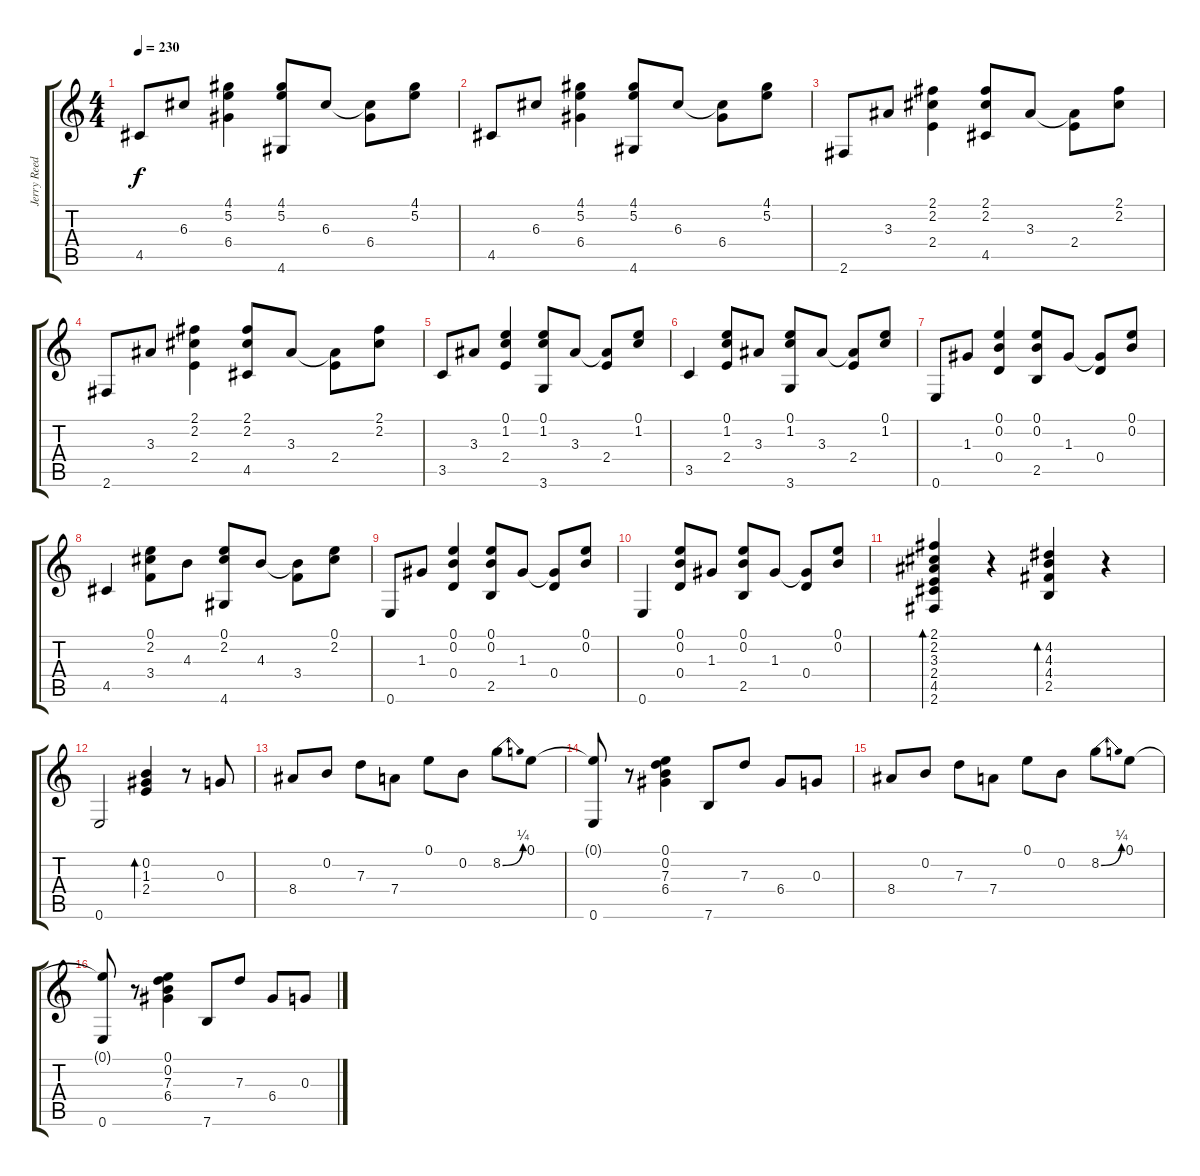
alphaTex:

\track ("Jerry Reed" "Jerry Reed") {instrument acousticguitarnylon}
\staff {score tabs}
\tuning (E4 B3 G3 D3 A2 E2) {hide}
\ts (4 4)
\tempo 230
\clef g2
\ks c
4.5.8{dy f} 6.3.8 (4.1 5.2 6.4).4 (4.1 5.2 4.6).8 6.3.8 (6.3{t} 6.4).8 (4.1 5.2).8 |
4.5.8 6.3.8 (4.1 5.2 6.4).4 (4.1 5.2 4.6).8 6.3.8 (6.3{t} 6.4).8 (4.1 5.2).8 |
2.6.8 3.3.8 (2.1 2.2 2.4).4 (2.1 2.2 4.5).8 3.3.8 (3.3{t} 2.4).8 (2.1 2.2).8 |
2.6.8 3.3.8 (2.1 2.2 2.4).4 (2.1 2.2 4.5).8 3.3.8 (3.3{t} 2.4).8 (2.1 2.2).8 |
3.5.8 3.3.8 (0.1 1.2 2.4).4 (0.1 1.2 3.6).8 3.3.8 (3.3{t} 2.4).8 (0.1 1.2).8 |
3.5.4 (0.1 1.2 2.4).8 3.3.8 (0.1 1.2 3.6).8 3.3.8 (3.3{t} 2.4).8 (0.1 1.2).8 |
0.6.8 1.3.8 (0.1 0.2 0.4).4 (0.1 0.2 2.5).8 1.3.8 (1.3{t} 0.4).8 (0.1 0.2).8 |
4.5.4 (0.1 2.2 3.4).8 4.3.8 (0.1 2.2 4.6).8 4.3.8 (4.3{t} 3.4).8 (0.1 2.2).8 |
0.6.8 1.3.8 (0.1 0.2 0.4).4 (0.1 0.2 2.5).8 1.3.8 (1.3{t} 0.4).8 (0.1 0.2).8 |
0.6.4 (0.1 0.2 0.4).8 1.3.8 (0.1 0.2 2.5).8 1.3.8 (1.3{t} 0.4).8 (0.1 0.2).8 |
(2.1 2.2 3.3 2.4 4.5 2.6).4{bd 120} r.4 (4.2 4.3 4.4 2.5).4{bd 120} r.4 |
0.6.2 (0.2 1.3 2.4).4{bd 60} r.8 0.3.8{volume 13} |
8.4.8 0.2.8 7.3.8 7.4.8 0.1.8 0.2.8 8.2{be (bend 0 0 60 1)}.8 0.1.8 |
(0.1{t} 0.6).8 r.8 (0.1 0.2 7.3 6.4).4 7.6.8 7.3.8 6.4.8 0.3.8 |
8.4.8 0.2.8 7.3.8 7.4.8 0.1.8 0.2.8 8.2{be (bend 0 0 60 1)}.8 0.1.8 |
(0.1{t} 0.6).8 r.8 (0.1 0.2 7.3 6.4).4 7.6.8 7.3.8 6.4.8 0.3.8
